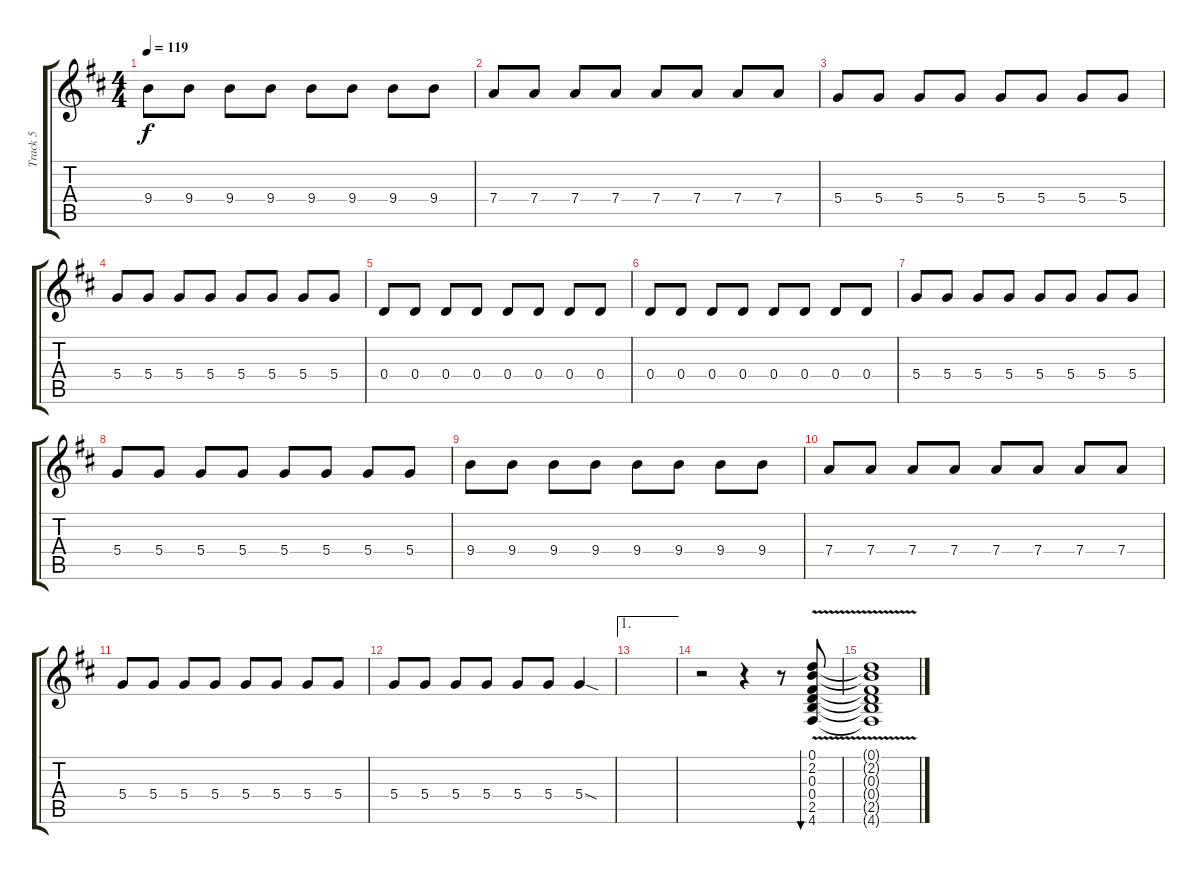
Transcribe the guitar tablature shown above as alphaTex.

\track ("Track 5" "Track 5") {instrument distortionguitar}
\staff {score tabs}
\tuning (D4 A3 Gb3 D3 A2 D2) {hide}
\ts (4 4)
\tempo 119
\clef g2
\ks d
9.4.8{dy f} 9.4.8 9.4.8 9.4.8 9.4.8 9.4.8 9.4.8 9.4.8 |
7.4.8 7.4.8 7.4.8 7.4.8 7.4.8 7.4.8 7.4.8 7.4.8 |
5.4.8 5.4.8 5.4.8 5.4.8 5.4.8 5.4.8 5.4.8 5.4.8 |
5.4.8 5.4.8 5.4.8 5.4.8 5.4.8 5.4.8 5.4.8 5.4.8 |
0.4.8 0.4.8 0.4.8 0.4.8 0.4.8 0.4.8 0.4.8 0.4.8 |
0.4.8 0.4.8 0.4.8 0.4.8 0.4.8 0.4.8 0.4.8 0.4.8 |
5.4.8 5.4.8 5.4.8 5.4.8 5.4.8 5.4.8 5.4.8 5.4.8 |
5.4.8 5.4.8 5.4.8 5.4.8 5.4.8 5.4.8 5.4.8 5.4.8 |
9.4.8 9.4.8 9.4.8 9.4.8 9.4.8 9.4.8 9.4.8 9.4.8 |
7.4.8 7.4.8 7.4.8 7.4.8 7.4.8 7.4.8 7.4.8 7.4.8 |
5.4.8 5.4.8 5.4.8 5.4.8 5.4.8 5.4.8 5.4.8 5.4.8 |
5.4.8 5.4.8 5.4.8 5.4.8 5.4.8 5.4.8 5.4{sod}.4 |
\ae 1
|
r.2 r.4 r.8 (0.1{v} 2.2{v} 0.3{v} 0.4{v} 2.5{v} 4.6{v}).8{bu 120} |
(0.1{t} 2.2{t} 0.3{t} 0.4{t} 2.5{t} 4.6{t}).1
